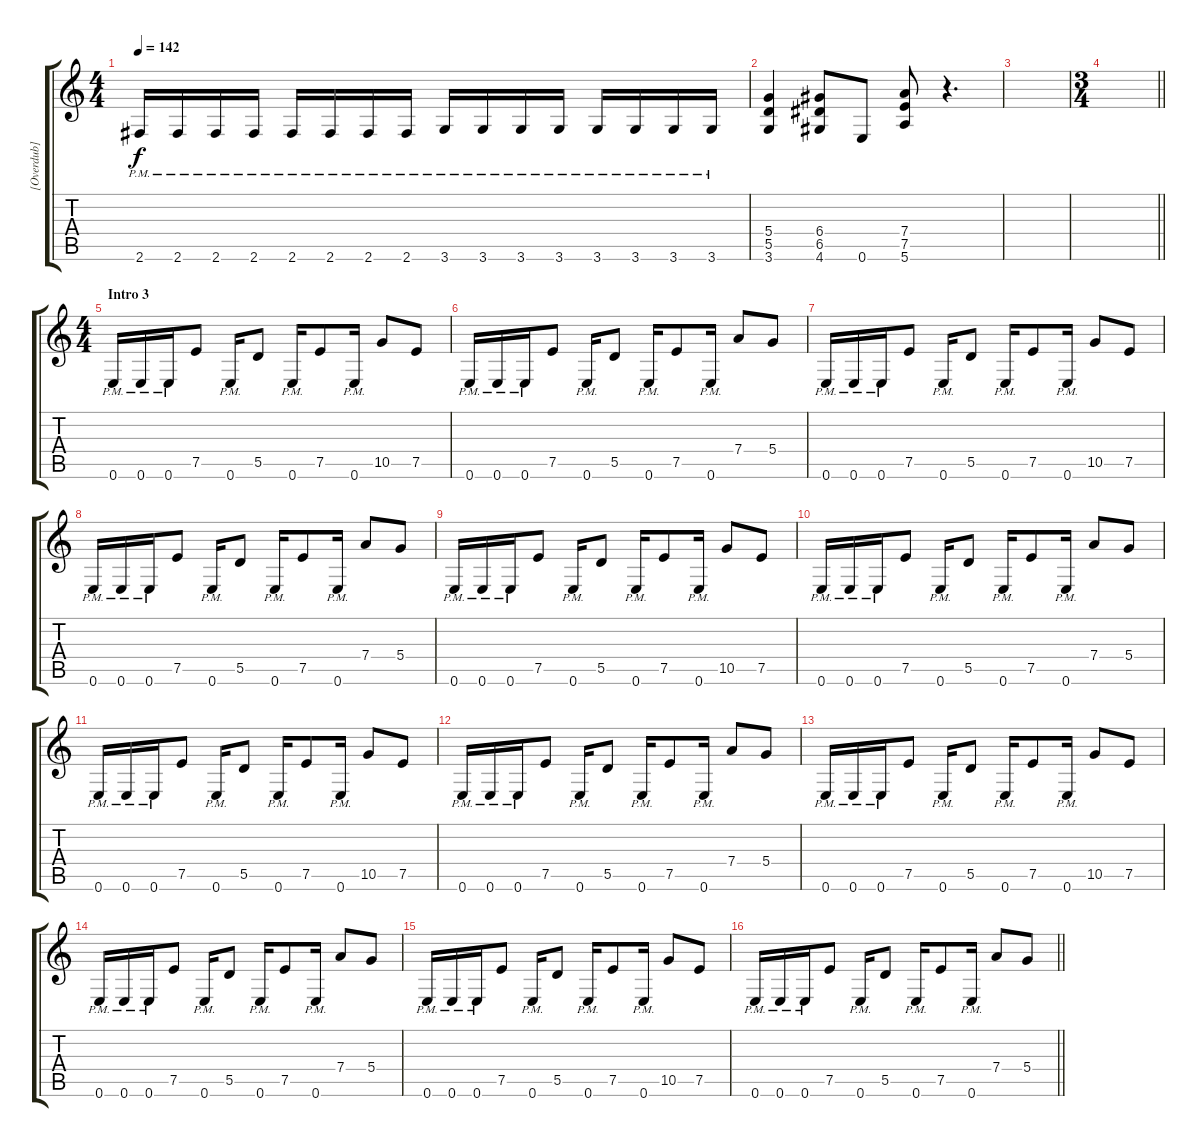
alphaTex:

\track ("[Overdub]" "[Overdub]") {instrument distortionguitar}
\staff {score tabs}
\tuning (E4 B3 G3 D3 A2 E2) {hide}
\ts (4 4)
\tempo 142
\clef g2
\ks c
2.6{pm}.16{dy f} 2.6{pm}.16{beam merge} 2.6{pm}.16 2.6{pm}.16 2.6{pm}.16 2.6{pm}.16{beam merge} 2.6{pm}.16 2.6{pm}.16 3.6{pm}.16 3.6{pm}.16{beam merge} 3.6{pm}.16 3.6{pm}.16 3.6{pm}.16 3.6{pm}.16{beam merge} 3.6{pm}.16 3.6{pm}.16 |
(5.4 5.5 3.6).4 (6.4 6.5 4.6).8 0.6.8 (7.4 7.5 5.6).8 r.4{d} |
|
\ts (3 4)
\barLineRight lightlight
|
\ts (4 4)
\section ("" "Intro 3")
0.6{pm}.16 0.6{pm}.16 0.6{pm}.16 7.5.8 0.6{pm}.16 5.5.8 0.6{pm}.16 7.5.8 0.6{pm}.16 10.5.8 7.5.8 |
0.6{pm}.16 0.6{pm}.16 0.6{pm}.16 7.5.8 0.6{pm}.16 5.5.8 0.6{pm}.16 7.5.8 0.6{pm}.16 7.4.8 5.4.8 |
0.6{pm}.16 0.6{pm}.16 0.6{pm}.16 7.5.8 0.6{pm}.16 5.5.8 0.6{pm}.16 7.5.8 0.6{pm}.16 10.5.8 7.5.8 |
0.6{pm}.16 0.6{pm}.16 0.6{pm}.16 7.5.8 0.6{pm}.16 5.5.8 0.6{pm}.16 7.5.8 0.6{pm}.16 7.4.8 5.4.8 |
0.6{pm}.16 0.6{pm}.16 0.6{pm}.16 7.5.8 0.6{pm}.16 5.5.8 0.6{pm}.16 7.5.8 0.6{pm}.16 10.5.8 7.5.8 |
0.6{pm}.16 0.6{pm}.16 0.6{pm}.16 7.5.8 0.6{pm}.16 5.5.8 0.6{pm}.16 7.5.8 0.6{pm}.16 7.4.8 5.4.8 |
0.6{pm}.16 0.6{pm}.16 0.6{pm}.16 7.5.8 0.6{pm}.16 5.5.8 0.6{pm}.16 7.5.8 0.6{pm}.16 10.5.8 7.5.8 |
0.6{pm}.16 0.6{pm}.16 0.6{pm}.16 7.5.8 0.6{pm}.16 5.5.8 0.6{pm}.16 7.5.8 0.6{pm}.16 7.4.8 5.4.8 |
0.6{pm}.16 0.6{pm}.16 0.6{pm}.16 7.5.8 0.6{pm}.16 5.5.8 0.6{pm}.16 7.5.8 0.6{pm}.16 10.5.8 7.5.8 |
0.6{pm}.16 0.6{pm}.16 0.6{pm}.16 7.5.8 0.6{pm}.16 5.5.8 0.6{pm}.16 7.5.8 0.6{pm}.16 7.4.8 5.4.8 |
0.6{pm}.16 0.6{pm}.16 0.6{pm}.16 7.5.8 0.6{pm}.16 5.5.8 0.6{pm}.16 7.5.8 0.6{pm}.16 10.5.8 7.5.8 |
\barLineRight lightlight
0.6{pm}.16 0.6{pm}.16 0.6{pm}.16 7.5.8 0.6{pm}.16 5.5.8 0.6{pm}.16 7.5.8 0.6{pm}.16 7.4.8 5.4.8
